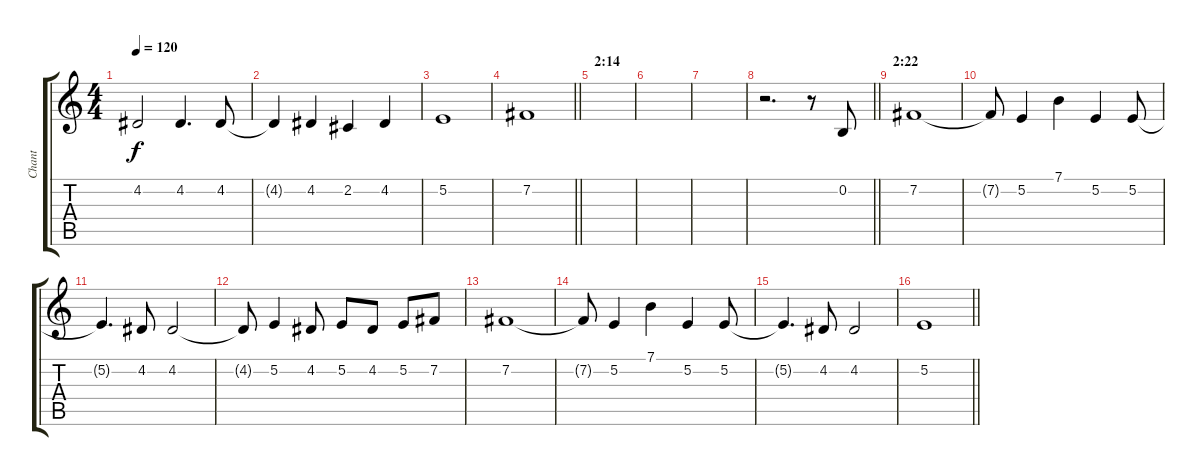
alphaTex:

\track ("Chant" "Chant") {instrument violin}
\staff {score tabs}
\tuning (E4 B3 G3 D3 A2 E2) {hide}
\ts (4 4)
\tempo 120
\clef g2
\ks c
4.2{t}.2{dy f} 4.2.4{d} 4.2.8 |
4.2{t}.4 4.2.4 2.2.4 4.2.4 |
5.2.1 |
\barLineRight lightlight
7.2.1 |
\section ("" "2:14")
|
|
|
\barLineRight lightlight
r.2{d} r.8 0.2.8 |
\section ("" "2:22")
7.2.1 |
7.2{t}.8 5.2.4 7.1.4 5.2.4 5.2.8 |
5.2{t}.4{d} 4.2.8 4.2.2 |
4.2{t}.8 5.2.4 4.2.8 5.2.8 4.2.8 5.2.8 7.2.8 |
7.2.1 |
7.2{t}.8 5.2.4 7.1.4 5.2.4 5.2.8 |
5.2{t}.4{d} 4.2.8 4.2.2 |
\barLineRight lightlight
5.2.1
